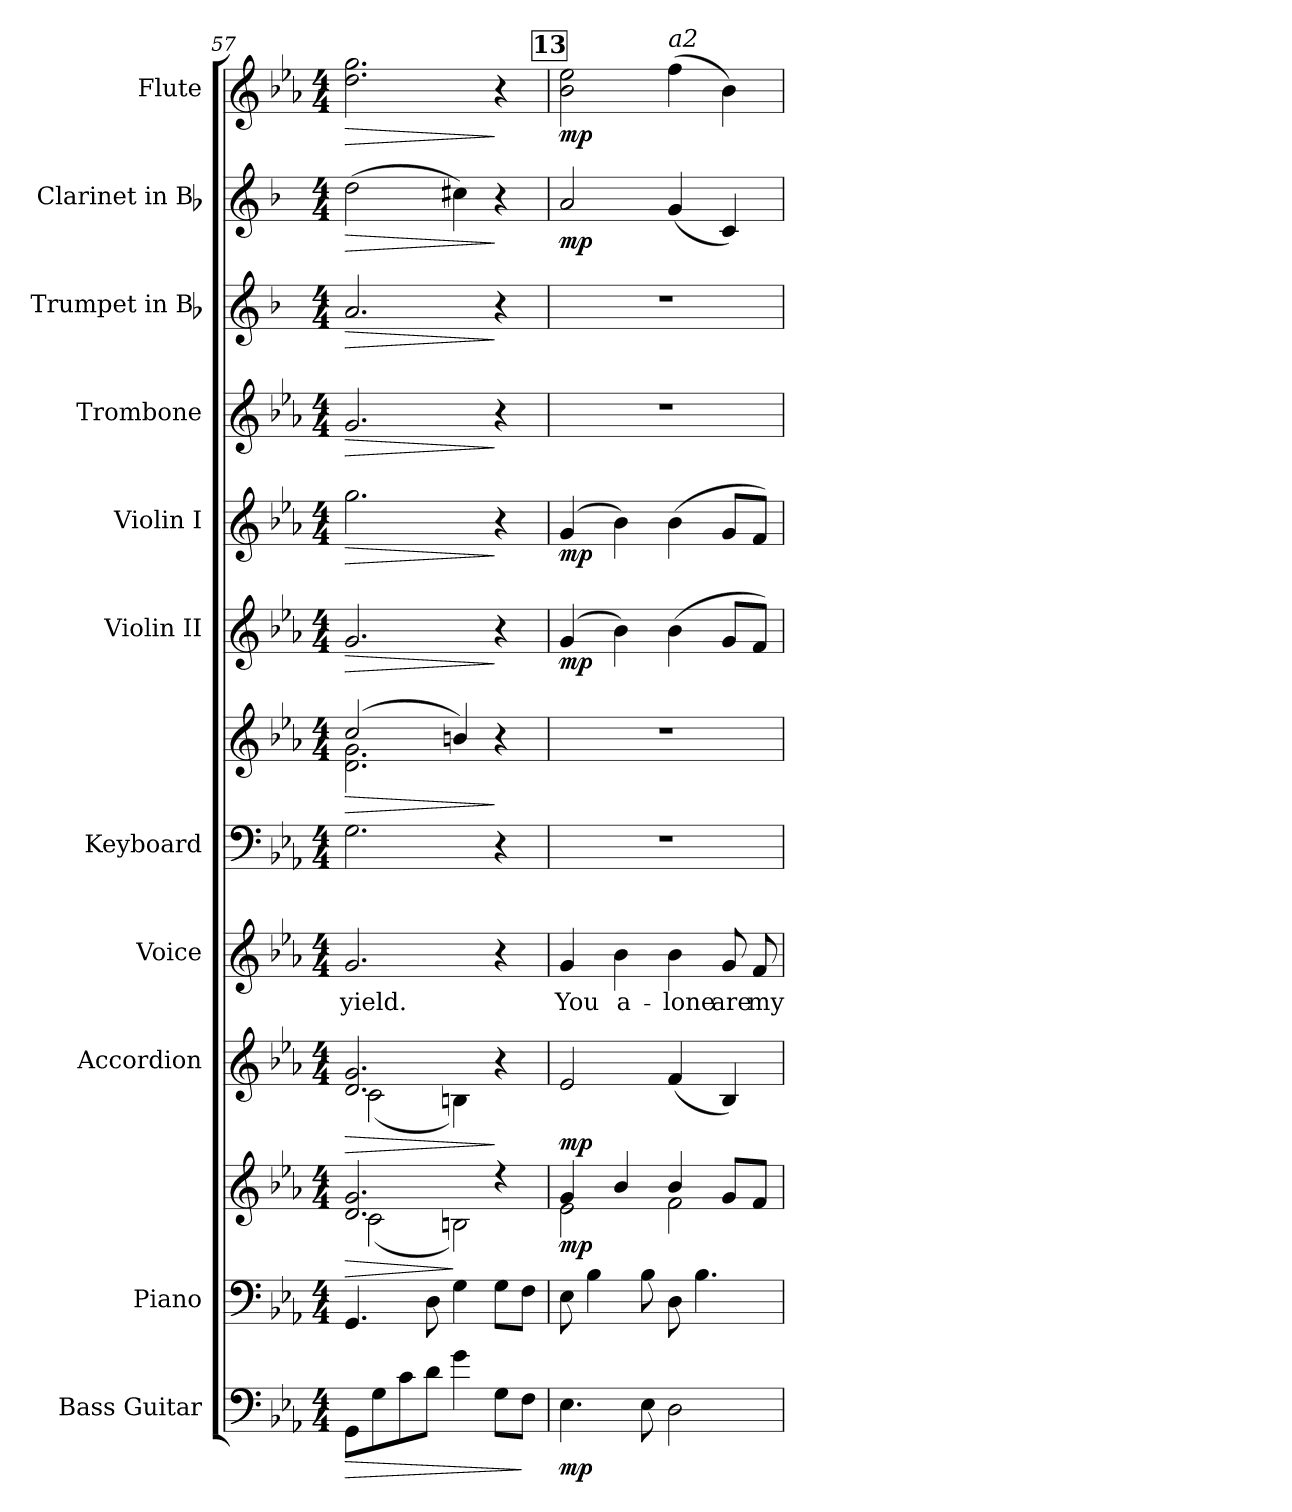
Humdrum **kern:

**kern	**dynam	**kern	**kern	**dynam	**kern	**dynam	**kern	**text	**kern	**kern	**dynam	**kern	**dynam	**kern	**dynam	**kern	**dynam	**kern	**dynam	**kern	**dynam	**kern	**dynam
*part11	*part11	*part10	*part10	*part10	*part9	*part9	*part8	*part8	*part7	*part7	*part7	*part6	*part6	*part5	*part5	*part4	*part4	*part3	*part3	*part2	*part2	*part1	*part1
*staff13	*staff13	*staff12	*staff11	*staff11/12	*staff10	*staff10	*staff9	*staff9	*staff8	*staff7	*staff7/8	*staff6	*staff6	*staff5	*staff5	*staff4	*staff4	*staff3	*staff3	*staff2	*staff2	*staff1	*staff1
*I"Bass Guitar	*	*I"Piano	*	*	*I"Accordion	*	*I"Voice	*	*I"Keyboard	*	*	*I"Violin II	*	*I"Violin I	*	*I"Trombone	*	*I"Trumpet in Bb	*	*I"Clarinet in Bb	*	*I"Flute	*
*I'Bass	*	*I'Pno.	*	*	*I'Accord.	*	*I'Voice	*	*I'Kbd.	*	*	*I'Vln. II	*	*I'Vln. I	*	*I'Tbn.	*	*I'Tpt.	*	*I'Cl.	*	*I'Fl.	*
*clefF4	*	*clefF4	*clefG2	*	*clefG2	*	*clefG2	*	*clefF4	*clefG2	*	*clefG2	*	*clefG2	*	*clefG2	*	*clefG2	*	*clefG2	*	*clefG2	*
*ITrd7c12	*	*	*	*	*	*	*	*	*	*	*	*	*	*	*	*ITrd8c14	*	*ITrd1c2	*	*ITrd1c2	*	*	*
*k[b-e-a-]	*	*k[b-e-a-]	*k[b-e-a-]	*	*k[b-e-a-]	*	*k[b-e-a-]	*	*k[b-e-a-]	*k[b-e-a-]	*	*k[b-e-a-]	*	*k[b-e-a-]	*	*k[b-e-a-]	*	*k[b-e-a-]	*	*k[b-e-a-]	*	*k[b-e-a-]	*
*E-:	*	*E-:	*E-:	*	*E-:	*	*E-:	*	*E-:	*E-:	*	*E-:	*	*E-:	*	*E-:	*	*E-:	*	*E-:	*	*E-:	*
*M4/4	*	*M4/4	*M4/4	*	*M4/4	*	*M4/4	*	*M4/4	*M4/4	*	*M4/4	*	*M4/4	*	*M4/4	*	*M4/4	*	*M4/4	*	*M4/4	*
=57	=57	=57	=57	=57	=57	=57	=57	=57	=57	=57	=57	=57	=57	=57	=57	=57	=57	=57	=57	=57	=57	=57	=57
!	!LO:HP:b	!	!	!LO:HP:b	!	!LO:HP:b	!	!	!	!	!	!	!	!	!	!	!	!	!	!	!	!	!
*	*	*	*^	*	*^	*	*	*	*	*	*	*	*	*	*	*	*	*	*	*	*	*	*
!	!	!	!	!	!	!	!	!	!	!LO:LY:b:color=#000000	!	!	!LO:HP:b	!	!LO:HP:b	!	!LO:HP:b	!	!LO:HP:b	!	!LO:HP:b	!	!LO:HP:b	!	!LO:HP:b
*	*	*	*	*	*	*	*	*	*	*	*	*^	*	*	*	*	*	*	*	*	*	*	*	*	*
8GGGi\L	>	4.GGi/	2.di/ 2.gi	(2ci\	>	2.di/ 2.gi	(2ci\	>	2.gi/	yield.	2.Gi\	(2cci/	2.di\ 2.gi	>	2.gi/	>	2.ggi\	>	2.Gi/	>	2.gi/	>	(2cci\	>	2.ddi\ 2.ggi	>
8GGi\	.	.	.	.	.	.	.	.	.	.	.	.	.	.	.	.	.	.	.	.	.	.	.	.	.	.
8Ci\	.	.	.	.	.	.	.	.	.	.	.	.	.	.	.	.	.	.	.	.	.	.	.	.	.	.
8Di\J	.	8Di\	.	.	.	.	.	.	.	.	.	.	.	.	.	.	.	.	.	.	.	.	.	.	.	.
4Gi\	.	4Gi\	.	2Bni\)	]	.	4Bni\)	.	.	.	.	4bni/)	.	.	.	.	.	.	.	.	.	.	4bni\)	.	.	.
8GGi\L	.	8Gi\L	4r	.	.	4r	4ryy	]	4r	.	4r	4r	4ryy	]	4r	]	4r	]	4r	]	4r	]	4r	]	4r	]
8FFi\J	]	8Fi\J	.	.	.	.	.	.	.	.	.	.	.	.	.	.	.	.	.	.	.	.	.	.	.	.
*	*	*	*	*	*	*v	*v	*	*	*	*	*v	*v	*	*	*	*	*	*	*	*	*	*	*	*	*
!!LO:LB:g=z
!!LO:REH:place=s1:color=#000000:enc=box:fs=7.5273:t=13
=58	=58	=58	=58	=58	=58	=58	=58	=58	=58	=58	=58	=58	=58	=58	=58	=58	=58	=58	=58	=58	=58	=58	=58	=58
!	!	!	!	!	!	!	!	!	!LO:LY:b:color=#000000	!	!	!	!	!	!	!	!	!	!	!	!	!	!	!
4.EE-i\	mp	8E-i\	4gi/	2e-i\	mp	2e-i/	mp	4gi/	You	1r	1r	.	(4gi/	mp	(4gi/	mp	1r	.	1r	.	2gi/	mp	2b-i\ 2ee-i	mp
.	.	4B-i\	.	.	.	.	.	.	.	.	.	.	.	.	.	.	.	.	.	.	.	.	.	.
!	!	!	!	!	!	!	!	!	!LO:LY:b:color=#000000	!	!	!	!	!	!	!	!	!	!	!	!	!	!	!
.	.	.	4b-i/	.	.	.	.	4b-i\	a-	.	.	.	4b-i\)	.	4b-i\)	.	.	.	.	.	.	.	.	.
8EE-i\	.	8B-i\	.	.	.	.	.	.	.	.	.	.	.	.	.	.	.	.	.	.	.	.	.	.
!	!	!	!	!	!	!	!	!	!	!	!	!	!	!	!	!	!	!	!	!	!	!	!LO:TX:a:i:t=a2	!
!	!	!	!	!	!	!	!	!	!LO:LY:b:color=#000000	!	!	!	!	!	!	!	!	!	!	!	!	!	!	!
2DDi\	.	8Di\	4b-i/	2fi\	.	(4fi/	.	4b-i\	-lone	.	.	.	(4b-i\	.	(4b-i\	.	.	.	.	.	(4fi/	.	(4ffi\	.
.	.	4.B-i\	.	.	.	.	.	.	.	.	.	.	.	.	.	.	.	.	.	.	.	.	.	.
!	!	!	!	!	!	!	!	!	!LO:LY:b:color=#000000	!	!	!	!	!	!	!	!	!	!	!	!	!	!	!
.	.	.	8gi/L	.	.	4B-i/)	.	8gi/	are	.	.	.	8gi/L	.	8gi/L	.	.	.	.	.	4B-i/)	.	4b-i\)	.
!	!	!	!	!	!	!	!	!	!LO:LY:b:color=#000000	!	!	!	!	!	!	!	!	!	!	!	!	!	!	!
.	.	.	8fi/J	.	.	.	.	8fi/	my	.	.	.	8fi/J)	.	8fi/J)	.	.	.	.	.	.	.	.	.
*	*	*	*v	*v	*	*	*	*	*	*	*	*	*	*	*	*	*	*	*	*	*	*	*	*
=	=	=	=	=	=	=	=	=	=	=	=	=	=	=	=	=	=	=	=	=	=	=	=
*-	*-	*-	*-	*-	*-	*-	*-	*-	*-	*-	*-	*-	*-	*-	*-	*-	*-	*-	*-	*-	*-	*-	*-
